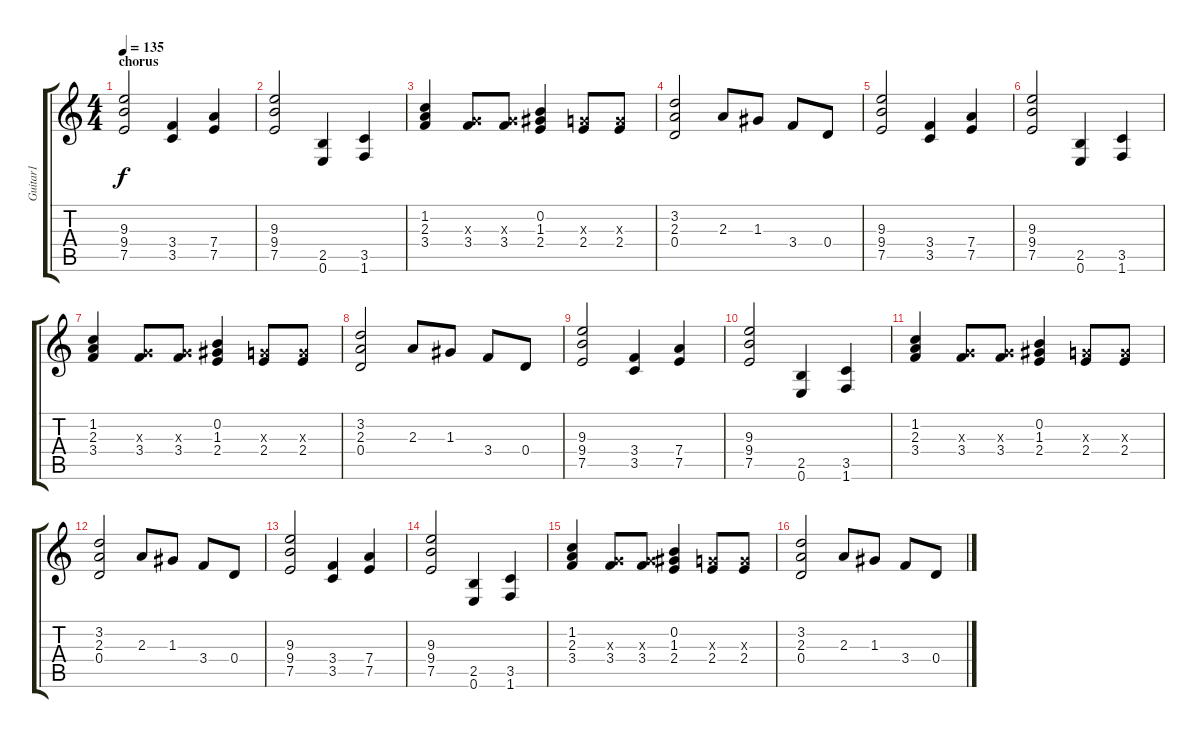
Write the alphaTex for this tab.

\track ("Guitar1" "Guitar1") {instrument overdrivenguitar}
\staff {score tabs}
\tuning (E4 B3 G3 D3 A2 E2) {hide}
\ts (4 4)
\section ("" "chorus")
\tempo 135
\clef g2
\ks c
(9.3 9.4 7.5).2{dy f} (3.4 3.5).4 (7.4 7.5).4 |
(9.3 9.4 7.5).2 (2.5 0.6).4 (3.5 1.6).4 |
(1.2 2.3 3.4).4 (0.3{x} 3.4).8 (0.3{x} 3.4).8 (0.2 1.3 2.4).4 (0.3{x} 2.4).8 (0.3{x} 2.4).8 |
(3.2 2.3 0.4).2 2.3.8 1.3.8 3.4.8 0.4.8 |
(9.3 9.4 7.5).2 (3.4 3.5).4 (7.4 7.5).4 |
(9.3 9.4 7.5).2 (2.5 0.6).4 (3.5 1.6).4 |
(1.2 2.3 3.4).4 (0.3{x} 3.4).8 (0.3{x} 3.4).8 (0.2 1.3 2.4).4 (0.3{x} 2.4).8 (0.3{x} 2.4).8 |
(3.2 2.3 0.4).2 2.3.8 1.3.8 3.4.8 0.4.8 |
(9.3 9.4 7.5).2 (3.4 3.5).4 (7.4 7.5).4 |
(9.3 9.4 7.5).2 (2.5 0.6).4 (3.5 1.6).4 |
(1.2 2.3 3.4).4 (0.3{x} 3.4).8 (0.3{x} 3.4).8 (0.2 1.3 2.4).4 (0.3{x} 2.4).8 (0.3{x} 2.4).8 |
(3.2 2.3 0.4).2 2.3.8 1.3.8 3.4.8 0.4.8 |
(9.3 9.4 7.5).2 (3.4 3.5).4 (7.4 7.5).4 |
(9.3 9.4 7.5).2 (2.5 0.6).4 (3.5 1.6).4 |
(1.2 2.3 3.4).4 (0.3{x} 3.4).8 (0.3{x} 3.4).8 (0.2 1.3 2.4).4 (0.3{x} 2.4).8 (0.3{x} 2.4).8 |
(3.2 2.3 0.4).2 2.3.8 1.3.8 3.4.8 0.4.8
